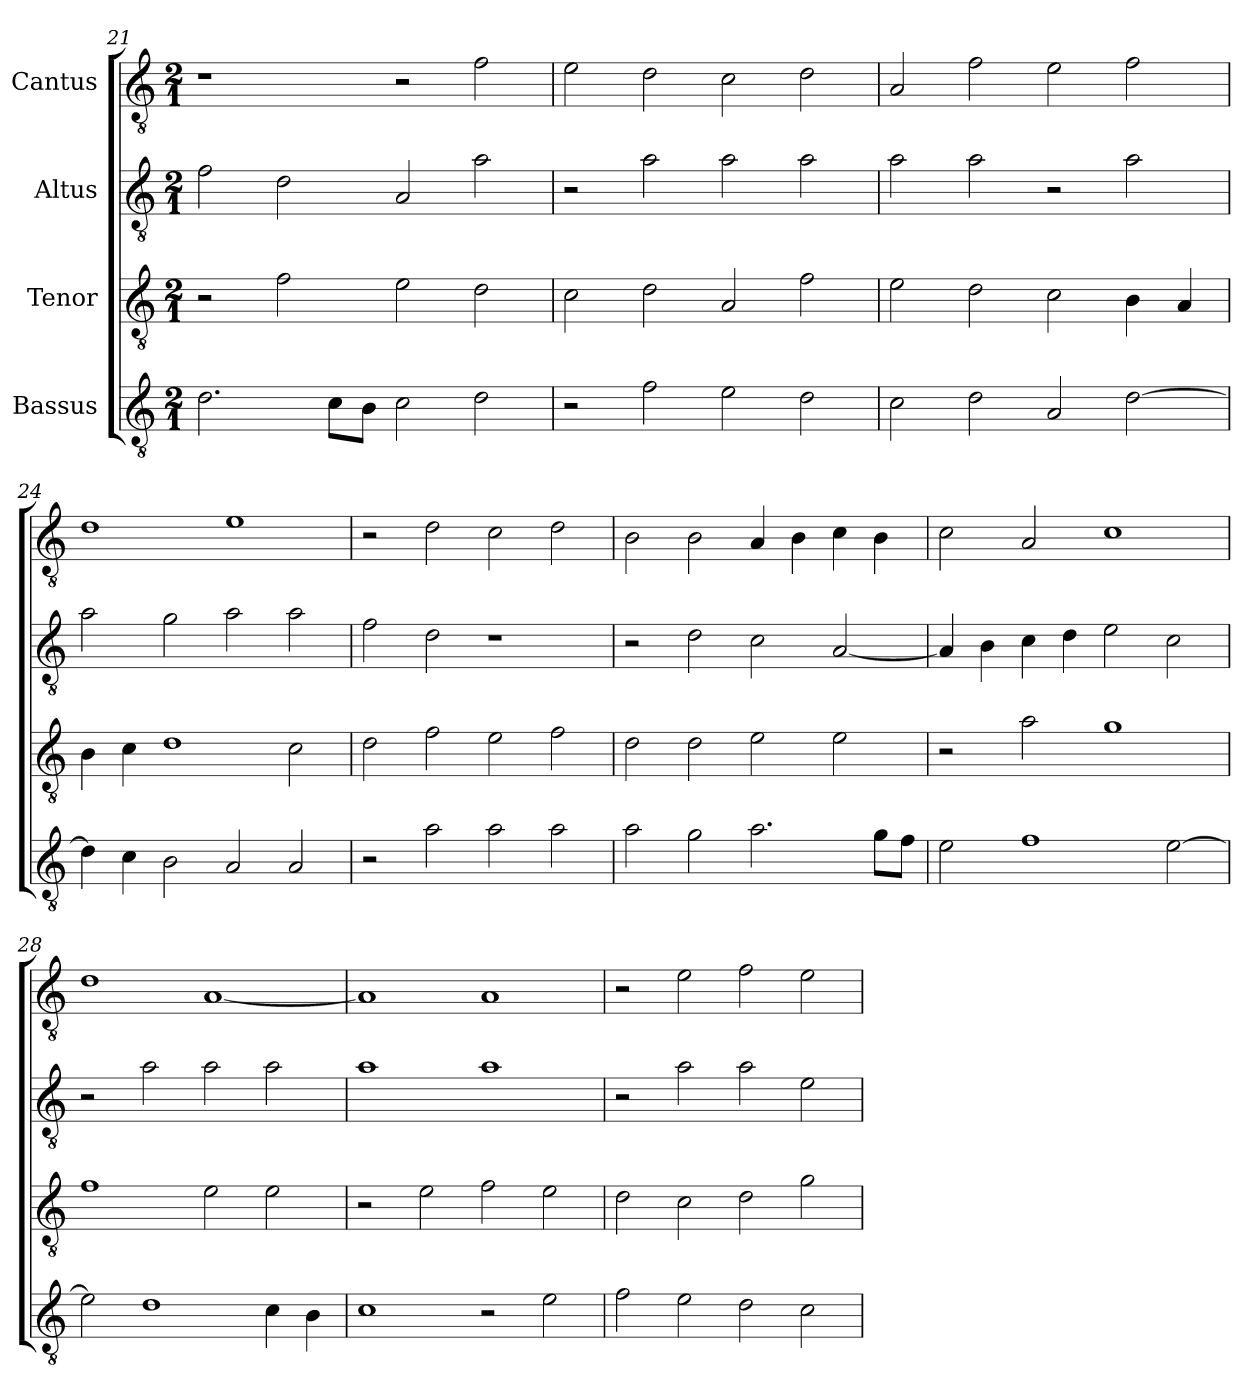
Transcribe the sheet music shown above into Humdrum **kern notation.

**kern	**kern	**kern	**kern
*part4	*part3	*part2	*part1
*staff4	*staff3	*staff2	*staff1
*I"Bassus	*I"Tenor	*I"Altus	*I"Cantus
!!LO:LB:g=z
*clefGv2	*clefGv2	*clefGv2	*clefGv2
*ITrd7c12	*ITrd7c12	*ITrd7c12	*ITrd7c12
*k[]	*k[]	*k[]	*k[]
*C:	*C:	*C:	*C:
*M2/1	*M2/1	*M2/1	*M2/1
=21	=21	=21	=21
2.Di\	2r	2Fi\	1r
.	2Fi\	2Di\	.
8Ci\L	.	.	.
8BBi\J	.	.	.
2Ci\	2Ei\	2AAi/	2r
2Di\	2Di\	2Ai\	2Fi\
=22	=22	=22	=22
2r	2Ci\	2r	2Ei\
2Fi\	2Di\	2Ai\	2Di\
2Ei\	2AAi/	2Ai\	2Ci\
2Di\	2Fi\	2Ai\	2Di\
=23	=23	=23	=23
2Ci\	2Ei\	2Ai\	2AAi/
2Di\	2Di\	2Ai\	2Fi\
2AAi/	2Ci\	2r	2Ei\
[>2Di\	4BBi\	2Ai\	2Fi\
.	4AAi/	.	.
=24	=24	=24	=24
4Di\]	4BBi\	2Ai\	1Di
4Ci\	4Ci\	.	.
2BBi\	1Di	2Gi\	.
2AAi/	.	2Ai\	1Ei
2AAi/	2Ci\	2Ai\	.
=25	=25	=25	=25
2r	2Di\	2Fi\	2r
2Ai\	2Fi\	2Di\	2Di\
2Ai\	2Ei\	1r	2Ci\
2Ai\	2Fi\	.	2Di\
!!LO:PB:g=z
=26	=26	=26	=26
2Ai\	2Di\	2r	2BBi\
2Gi\	2Di\	2Di\	2BBi\
2.Ai\	2Ei\	2Ci\	4AAi/
.	.	.	4BBi\
.	2Ei\	[<2AAi/	4Ci\
8Gi\L	.	.	4BBi\
8Fi\J	.	.	.
=27	=27	=27	=27
2Ei\	2r	4AAi/]	2Ci\
.	.	4BBi\	.
1Fi	2Ai\	4Ci\	2AAi/
.	.	4Di\	.
.	1Gi	2Ei\	1Ci
[>2Ei\	.	2Ci\	.
=28	=28	=28	=28
2Ei\]	1Fi	2r	1Di
1Di	.	2Ai\	.
.	2Ei\	2Ai\	[<1AAi
4Ci\	2Ei\	2Ai\	.
4BBi\	.	.	.
=29	=29	=29	=29
1Ci	2r	1Ai	1AAi]
.	2Ei\	.	.
2r	2Fi\	1Ai	1AAi
2Ei\	2Ei\	.	.
=30	=30	=30	=30
2Fi\	2Di\	2r	2r
2Ei\	2Ci\	2Ai\	2Ei\
2Di\	2Di\	2Ai\	2Fi\
2Ci\	2Gi\	2Ei\	2Ei\
=	=	=	=
*-	*-	*-	*-
